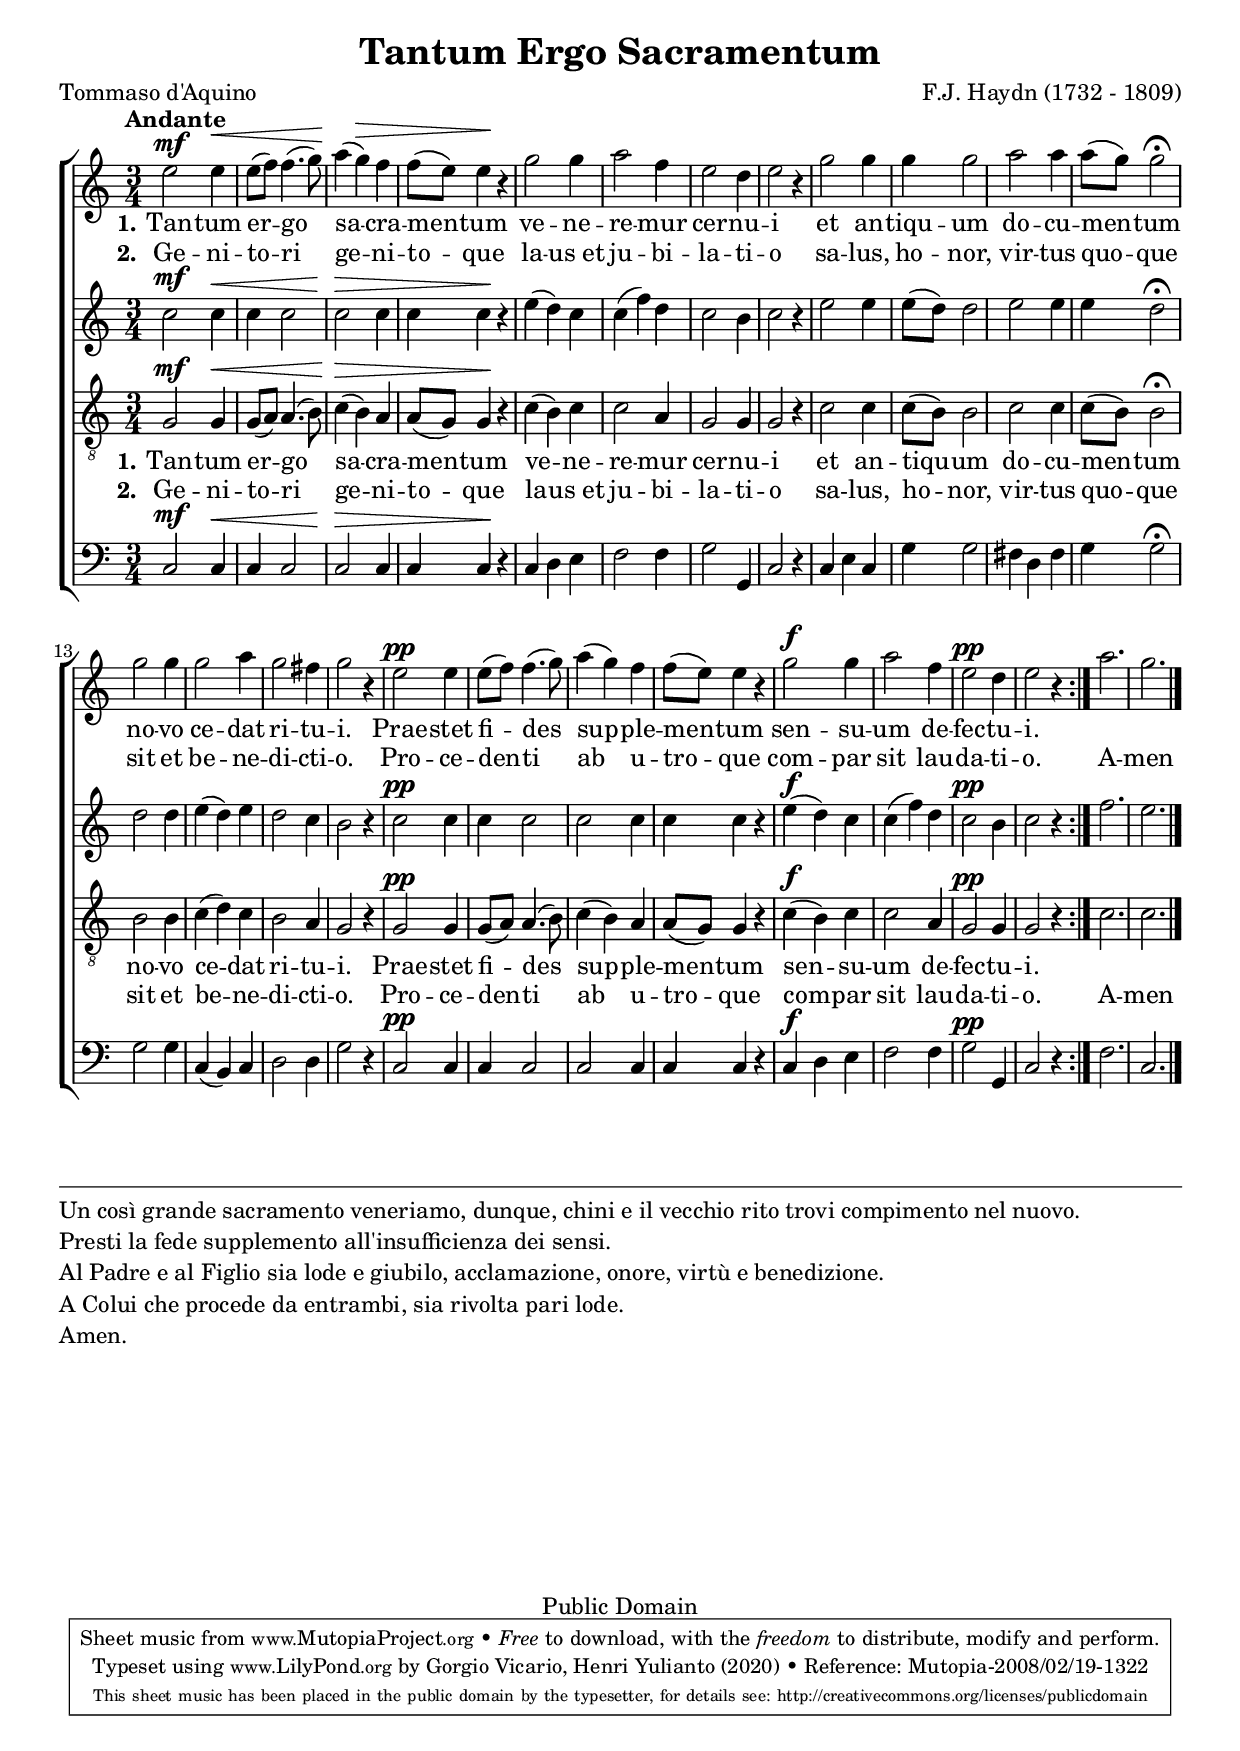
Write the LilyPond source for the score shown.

%%% tantum-ergo-haydn.ly
\version "2.20.0"
\include "english.ly"

#(set-default-paper-size "a4")

\paper {
  indent = 2.4\mm
  short-indent = 2.4\mm
}

\header {
  title = "Tantum Ergo Sacramentum"
  poet = "Tommaso d'Aquino"
  composer = "F.J. Haydn (1732 - 1809)"
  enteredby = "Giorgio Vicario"
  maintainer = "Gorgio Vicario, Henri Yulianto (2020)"
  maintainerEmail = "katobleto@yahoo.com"
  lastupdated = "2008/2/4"
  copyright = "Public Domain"
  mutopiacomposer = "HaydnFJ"
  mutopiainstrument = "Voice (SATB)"
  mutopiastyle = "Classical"
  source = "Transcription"
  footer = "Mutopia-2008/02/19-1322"
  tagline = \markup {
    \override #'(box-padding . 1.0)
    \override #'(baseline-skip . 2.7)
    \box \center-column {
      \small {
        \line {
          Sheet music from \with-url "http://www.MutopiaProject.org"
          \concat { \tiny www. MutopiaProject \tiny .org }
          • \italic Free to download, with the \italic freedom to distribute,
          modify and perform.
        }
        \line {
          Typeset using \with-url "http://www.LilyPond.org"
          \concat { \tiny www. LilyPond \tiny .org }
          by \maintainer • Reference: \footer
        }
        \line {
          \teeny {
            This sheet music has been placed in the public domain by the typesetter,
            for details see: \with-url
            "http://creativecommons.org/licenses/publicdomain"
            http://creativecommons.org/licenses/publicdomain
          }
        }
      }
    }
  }
}

%%%%%%%%%%%%%%%%%%%%%%%%%%%%%%%%%%%%%%%%%%%%%%%%%%%%%%%%%%%%%%%%%%%%%%%%%%

global = {
  \tempo "Andante"
  \key c\major \time 3/4
}

soprani = {
  \relative c'' {
    \clef treble
    \repeat volta 2 {
      e2\mf e4\< | e8 ( f8 ) f4. ( g8 ) \! |
      a4 ( g4 ) \> f4 | f8 ( e8 ) e4 \! r4 |
      g2 g4 | a2 f4 | e2 d4 | e2 r4 |
      g2 g4 | g4 g2 | a2 a4 | a8 ( g8 ) g2\fermata | \break
      g2 g4 | g2 a4 | g2 fs4 | g2 r4 |
      e2 \pp e4 | e8 ( f8 ) f4. ( g8 ) | a4 ( g4 ) f4 | f8 ( e8 ) e4 r4 |
      g2 \f g4 | a2 f4 | e2 \pp d4 | e2 r4
    }
    a2. | g2.
    \bar "|."
  }
}

contralti = {
  \relative c'' {
    \clef treble
    \repeat volta 2 {
      c2\mf c4\< | c4 c2 <>\! |
      c2 \> c4 | c4 c4 \! r4 |
      e4 ( d4 ) c4 | c4 ( f4 ) d4 | c2 b4 | c2 r4 |
      e2 e4 | e8 ( d8 ) d2 | e2 e4 | e4 d2\fermata |
      d2 d4 | e4 ( d4 ) e4 | d2 c4 | b2 r4 |
      c2 \pp c4 | c4 c2 | c2 c4 | c4 c4 r4 |
      e4 \f ( d4 ) c4 | c4 ( f4 ) d4 | c2 \pp b4 | c2 r4
    }
    f2. | e2.
    \bar "|."
  }
}

tenori = {
  \relative c' {
    \clef "treble_8"
    \repeat volta 2 {
      g2\mf g4\< | g8 ( a8 ) a4. ( b8 ) \! |
      c4 \> ( b4 ) a4 | a8 ( g8 ) g4 \! r4 |
      c4 ( b4 ) c4 | c2 a4 | g2 g4 | g2 r4 |
      c2 c4 | c8 ( b8 ) b2 | c2 c4 | c8 ( b8 ) b2\fermata |
      b2 b4 | c4 ( d4 ) c4 | b2 a4 | g2 r4 |
      g2\pp g4 | g8 ( a8 ) a4. ( b8 ) |
      c4 ( b4 ) a4 | a8 ( g8 ) g4 r4 |
      c4 \f ( b4 ) c4 | c2 a4 | g2 \pp g4 | g2 r4
    }
    c2. | c2.
    \bar "|."
  }
}

bassi = {
  \relative c {
    \clef bass
    \repeat volta 2 {
      c2\mf c4\< | c4 c2 <>\! |
      c2 \> c4 | c4 c4 \! r4 |
      c4 d4 e4 | f2 f4 | g2 g,4 | c2 r4 |
      c4 e4 c4 | g'4 g2 | fs4 d4 fs4 | g4 g2\fermata |
      g2 g4 | c,4 ( b4 ) c4 | d2 d4 | g2 r4 |
      c,2 \pp c4 | c4 c2 |
      c2 c4 | c4 c4 r4 |
      c4 \f d4 e4 | f2 f4 | g2 \pp g,4 | c2 r4
    }
    f2. | c2.
    \bar "|."
  }
}

%%%%%%%%%%%%%%%%%%%%%%%%%%%%%%%%%%%%%%%%%%%%%%%%%%%%%%%%%%%%%%%%%%%%%%%%%%

strofaa = {
  \lyricmode {
    Tan -- tum er -- go sa -- cra -- men -- tum
    ve -- ne -- re -- mur cer -- nu -- i
    et an -- tiqu -- um do -- cu -- men -- tum
    no -- vo ce -- dat ri -- tu -- i.
    Prae -- stet fi -- des sup -- ple -- men -- tum
    sen -- su -- um de -- fec -- tu -- i.
  }
}



strofab = {
  \lyricmode {
    Ge -- ni -- to -- ri ge -- ni -- to -- que
    la -- us_et ju -- bi -- la -- ti -- o
    sa -- lus, ho -- nor, vir -- tus quo -- que
    sit et be -- ne -- di -- cti -- o.
    Pro -- ce -- den -- ti ab u -- tro -- que
    com -- par sit lau -- da -- ti -- o.
    A -- men

  }

}

\score {
  <<
    \new ChoirStaff = "choir" {
      <<
        \new Staff = "soprani" {
          \new Voice = "vSop" { \global \soprani }
        }
        \new Lyrics \with {
          \override VerticalAxisGroup.staff-affinity = #CENTER
        } \lyricsto "vSop" {
          \set stanza = "1."
          \strofaa
        }
        \new Lyrics \with {
          \override VerticalAxisGroup.staff-affinity = #CENTER
        } \lyricsto "vSop" {
          \set stanza = "2."
          \strofab
        }
        \new Staff = "contralti" {
          \new Voice = "vAlt" { \global \contralti }
        }
        \new Staff = "tenori" {
          \new Voice = "vTen" { \global \tenori }
        }
        \new Lyrics \with {
          \override VerticalAxisGroup.staff-affinity = #CENTER
        } \lyricsto "vTen" {
          \set stanza = "1."
          \strofaa
        }
        \new Lyrics \with {
          \override VerticalAxisGroup.staff-affinity = #CENTER
        } \lyricsto "vTen" {
          \set stanza = "2."
          \strofab
        }
        \new Staff = "bassi" {
          \new Voice = "vBas" { \global \bassi }
        }
      >>
    }
  >>
  \layout {
    \context {
      \Score
      \override NonMusicalPaperColumn.line-break-permission = ##f
    }
    \context {
      \Staff
      \dynamicUp
      \RemoveEmptyStaves
    }
  }
}

\markup {
  \left-column {
    \line { \draw-hline }
    \line {
      Un così grande sacramento veneriamo, dunque, chini
      e il vecchio rito trovi compimento nel nuovo.
    }
    \line {
      Presti la fede supplemento all'insufficienza dei sensi.
    }
    \line {
      Al Padre e al Figlio sia lode e giubilo,
      acclamazione, onore, virtù e benedizione.
    }
    \line {
      A Colui che procede da entrambi, sia rivolta pari lode.
    }
    \line { Amen. }
  }
}
